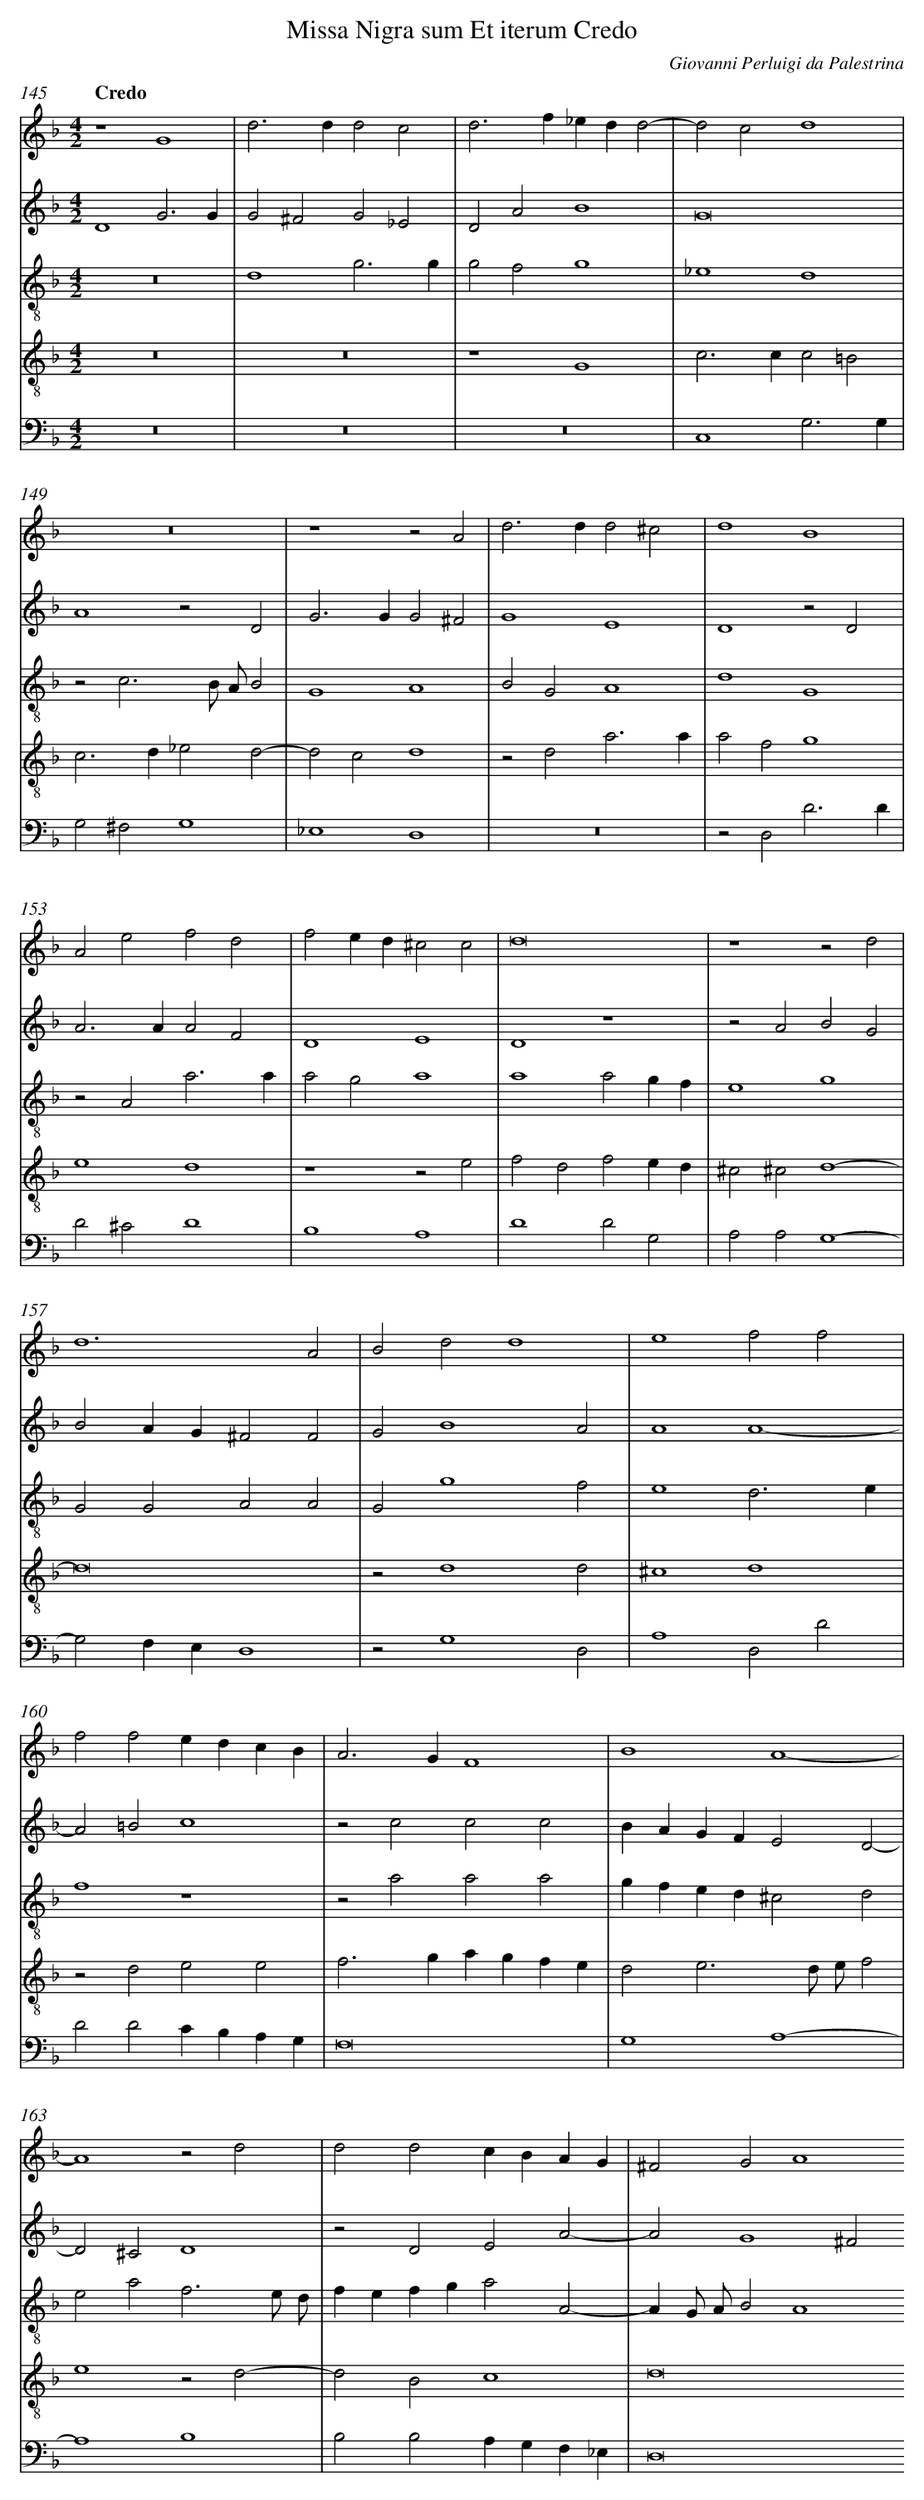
X:1
T: Missa Nigra sum Et iterum Credo
C: Giovanni Perluigi da Palestrina
L: 1/4
M: 4/2
Q: "Credo"
V: 1 clef=treble
V: 2 clef=treble
V: 3 clef=treble-8
V: 4 clef=treble-8
V: 5 clef=bass
K: F
[V:1] z4G4 |
[V:2] D4G3G |
[V:3] z8 |
[V:4] z8 |
[V:5] z8 |
[V:1] d2>d2d2c2 |
[V:2] G2^F2G2_E2 |
[V:3] d4g3g |
[V:4] z8 |
[V:5] z8 |
[V:1] d2>f2_edd2- |
[V:2] D2A2B4 |
[V:3] g2f2g4 |
[V:4] z4G4 |
[V:5] z8 |
[V:1] d2c2d4 |
[V:2] G8 |
[V:3] _e4d4 |
[V:4] c2>c2c2=B2 |
[V:5] C,4G,3G, |
[V:1] z8 |
[V:2] A4z2D2 |
[V:3] z2c3B/ A/B2 |
[V:4] c2>d2_e2d2- |
[V:5] G,2^F,2G,4 |
[V:1] z4z2A2 |
[V:2] G2>G2G2^F2 |
[V:3] G4A4 |
[V:4] d2c2d4 |
[V:5] _E,4D,4 |
[V:1] d2>d2d2^c2 |
[V:2] G4E4 |
[V:3] B2G2A4 |
[V:4] z2d2a3a |
[V:5] z8 |
[V:1] d4B4 |
[V:2] D4z2D2 |
[V:3] d4G4 |
[V:4] a2f2g4 |
[V:5] z2D,2D3D |
[V:1] A2e2f2d2 |
[V:2] A2>A2A2F2 |
[V:3] z2A2a3a |
[V:4] e4d4 |
[V:5] D2^C2D4 |
[V:1] f2ed^c2c2 |
[V:2] D4E4 |
[V:3] a2g2a4 |
[V:4] z4z2e2 |
[V:5] B,4A,4 |
[V:1] d8 |
[V:2] D4z4 |
[V:3] a4a2gf |
[V:4] f2d2f2ed |
[V:5] D4D2G,2 |
[V:1] z4z2d2 |
[V:2] z2A2B2G2 |
[V:3] e4g4 |
[V:4] ^c2^c2d4- |
[V:5] A,2A,2G,4- |
[V:1] d6A2 |
[V:2] B2AG^F2F2 |
[V:3] G2G2A2A2 |
[V:4] d8 |
[V:5] G,2F,E,D,4 |
[V:1] B2d2d4 |
[V:2] G2B4A2 |
[V:3] G2g4f2 |
[V:4] z2d4d2 |
[V:5] z2G,4D,2 |
[V:1] e4f2f2 |
[V:2] A4A4- |
[V:3] e4d3e |
[V:4] ^c4d4 |
[V:5] A,4D,2D2 |
[V:1] f2f2edcB |
[V:2] A2=B2c4 |
[V:3] f4z4 |
[V:4] z2d2e2e2 |
[V:5] D2D2CB,A,G, |
[V:1] A2>G2F4 |
[V:2] z2c2c2c2 |
[V:3] z2a2a2a2 |
[V:4] f2>g2agfe |
[V:5] F,8 |
[V:1] B4A4- |
[V:2] BAGFE2D2- |
[V:3] gfed^c2d2 |
[V:4] d2e3d/ e/f2 |
[V:5] G,4A,4- |
[V:1] A4z2d2 |
[V:2] D2^C2D4 |
[V:3] e2a2f3e/ d/ |
[V:4] e4z2d2- |
[V:5] A,4B,4 |
[V:1] d2d2cBAG |
[V:2] z2D2E2A2- |
[V:3] fefga2A2- |
[V:4] d2B2c4 |
[V:5] B,2B,2A,G,F,_E, |
[V:1] ^F2G2A4
[V:2] A2G4^F2
[V:3] AG/ A/B2A4
[V:4] d8
[V:5] D,8
